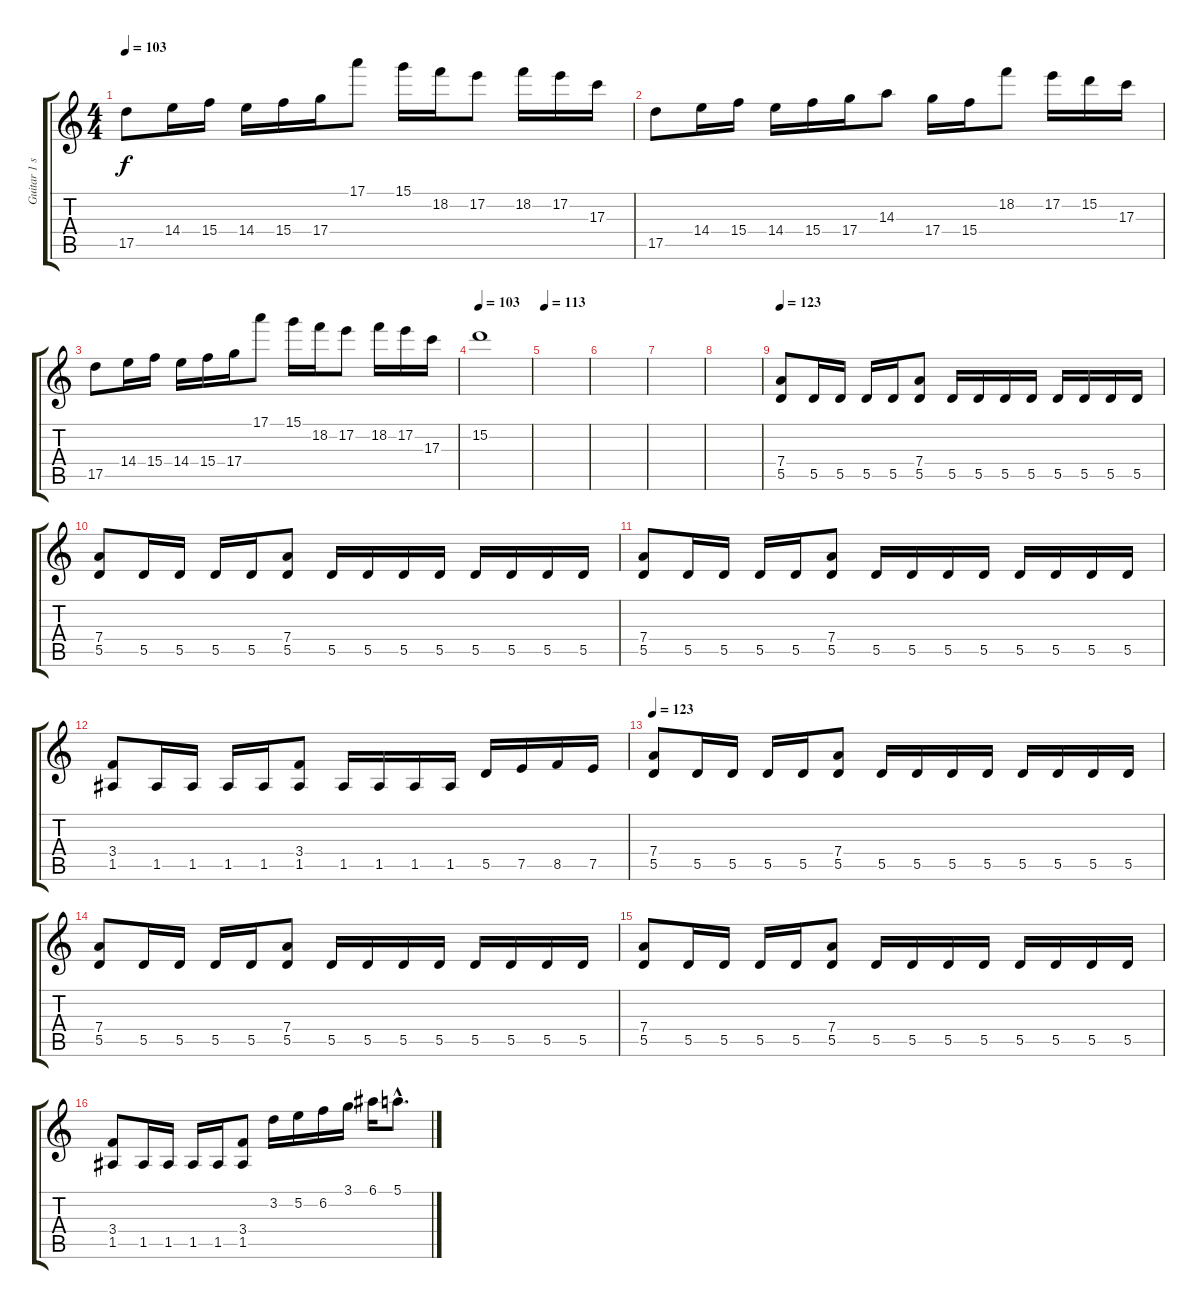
\track ("Guitar 1 solo" "Guitar 1 s") {instrument overdrivenguitar}
\staff {score tabs}
\tuning (E4 B3 G3 D3 A2 E2) {hide}
\ts (4 4)
\tempo 103
\clef g2
\ks c
17.5.8{dy f} 14.4.16 15.4.16 14.4.16 15.4.16 17.4.16 17.1.8 15.1.16 18.2.16 17.2.8 18.2.16 17.2.16 17.3.16 |
17.5.8 14.4.16 15.4.16 14.4.16 15.4.16 17.4.16 14.3.8 17.4.16 15.4.16 18.2.8 17.2.16 15.2.16 17.3.16 |
17.5.8 14.4.16 15.4.16 14.4.16 15.4.16 17.4.16 17.1.8 15.1.16 18.2.16 17.2.8 18.2.16 17.2.16 17.3.16 |
\tempo 103
15.2.1 |
\tempo 113
|
|
|
|
\tempo 123
(7.4 5.5).8{volume 13 instrument distortionguitar} 5.5.16 5.5.16 5.5.16 5.5.16 (7.4 5.5).8 5.5.16 5.5.16 5.5.16 5.5.16 5.5.16 5.5.16 5.5.16 5.5.16 |
(7.4 5.5).8 5.5.16 5.5.16 5.5.16 5.5.16 (7.4 5.5).8 5.5.16 5.5.16 5.5.16 5.5.16 5.5.16 5.5.16 5.5.16 5.5.16 |
(7.4 5.5).8 5.5.16 5.5.16 5.5.16 5.5.16 (7.4 5.5).8 5.5.16 5.5.16 5.5.16 5.5.16 5.5.16 5.5.16 5.5.16 5.5.16 |
(3.4 1.5).8 1.5.16 1.5.16 1.5.16 1.5.16 (3.4 1.5).8 1.5.16 1.5.16 1.5.16 1.5.16 5.5.16{volume 16 instrument overdrivenguitar} 7.5.16 8.5.16 7.5.16 |
\tempo 123
(7.4 5.5).8{volume 13 instrument distortionguitar} 5.5.16 5.5.16 5.5.16 5.5.16 (7.4 5.5).8 5.5.16 5.5.16 5.5.16 5.5.16 5.5.16 5.5.16 5.5.16 5.5.16 |
(7.4 5.5).8 5.5.16 5.5.16 5.5.16 5.5.16 (7.4 5.5).8 5.5.16 5.5.16 5.5.16 5.5.16 5.5.16 5.5.16 5.5.16 5.5.16 |
(7.4 5.5).8 5.5.16 5.5.16 5.5.16 5.5.16 (7.4 5.5).8 5.5.16 5.5.16 5.5.16 5.5.16 5.5.16 5.5.16 5.5.16 5.5.16 |
(3.4 1.5).8 1.5.16 1.5.16 1.5.16 1.5.16 (3.4 1.5).8 3.2.16{volume 16} 5.2.16 6.2.16 3.1.16 6.1.16 5.1{hac}.8{d}
